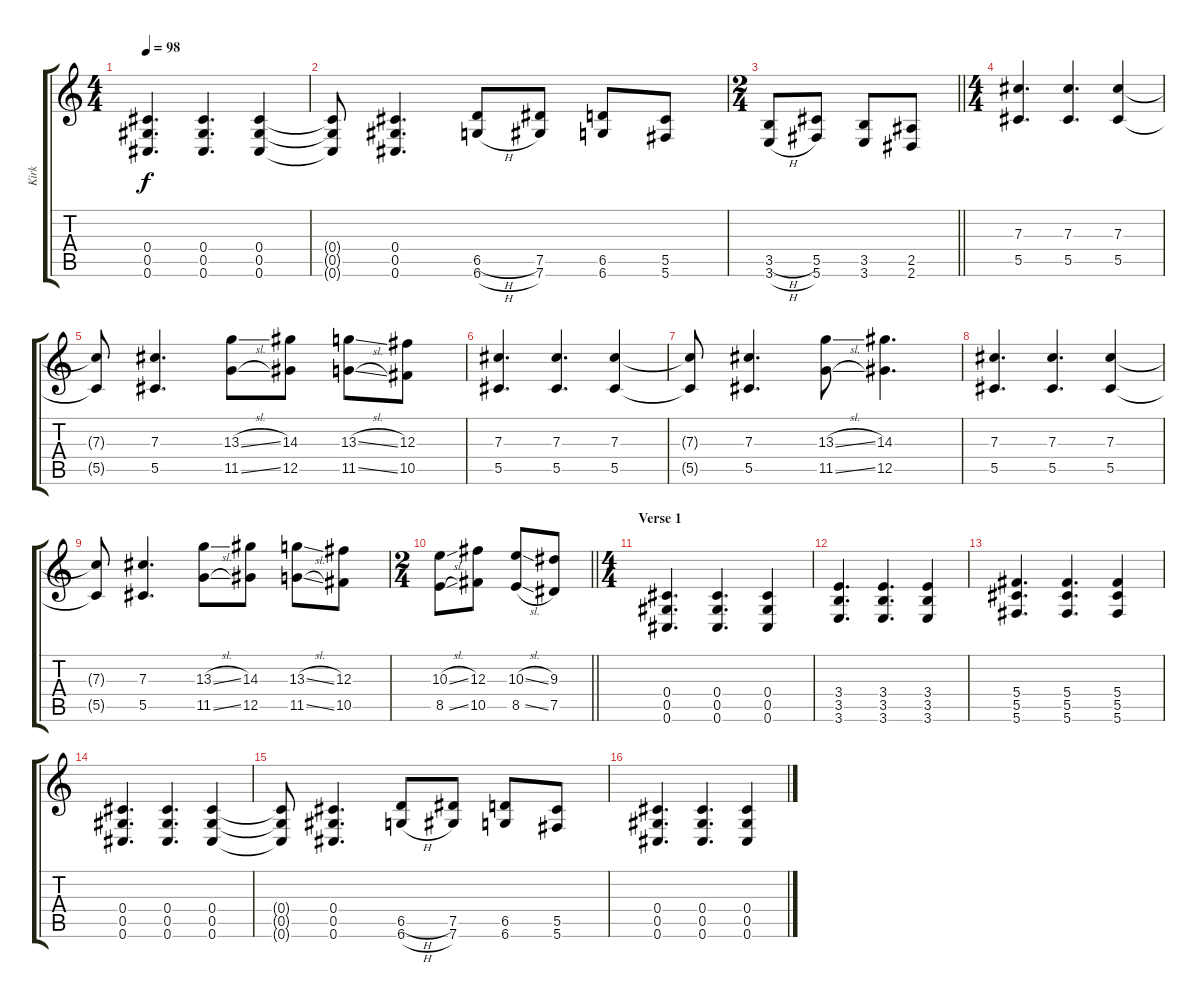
\track ("Kirk" "Kirk") {instrument distortionguitar}
\staff {score tabs}
\tuning (Eb4 Bb3 Gb3 Db3 Ab2 Db2) {hide}
\ts (4 4)
\tempo 98
\clef g2
\ks c
(0.4 0.5 0.6).4{d dy f} (0.4 0.5 0.6).4{d} (0.4 0.5 0.6).4 |
(0.4{t} 0.5{t} 0.6{t}).8 (0.4 0.5 0.6).4{d} (6.5{h} 6.6{h}).8 (7.5 7.6).8 (6.5 6.6).8 (5.5 5.6).8 |
\ts (2 4)
\barLineRight lightlight
(3.5{h} 3.6{h}).8 (5.5 5.6).8 (3.5 3.6).8 (2.5 2.6).8 |
\ts (4 4)
\section ("" "")
(7.3 5.5).4{d} (7.3 5.5).4{d} (7.3 5.5).4 |
(7.3{t} 5.5{t}).8 (7.3 5.5).4{d} (13.3{sl} 11.5{sl}).8 (14.3 12.5).8 (13.3{sl} 11.5{sl}).8 (12.3 10.5).8 |
(7.3 5.5).4{d} (7.3 5.5).4{d} (7.3 5.5).4 |
(7.3{t} 5.5{t}).8 (7.3 5.5).4{d} (13.3{sl} 11.5{sl}).8 (14.3 12.5).4{d} |
(7.3 5.5).4{d} (7.3 5.5).4{d} (7.3 5.5).4 |
(7.3{t} 5.5{t}).8 (7.3 5.5).4{d} (13.3{sl} 11.5{sl}).8 (14.3 12.5).8 (13.3{sl} 11.5{sl}).8 (12.3 10.5).8 |
\ts (2 4)
\barLineRight lightlight
(10.3{sl} 8.5{sl}).8 (12.3 10.5).8 (10.3{sl} 8.5{sl}).8 (9.3 7.5).8 |
\ts (4 4)
\section ("" "Verse 1")
(0.4 0.5 0.6).4{d} (0.4 0.5 0.6).4{d} (0.4 0.5 0.6).4 |
(3.4 3.5 3.6).4{d} (3.4 3.5 3.6).4{d} (3.4 3.5 3.6).4 |
(5.4 5.5 5.6).4{d} (5.4 5.5 5.6).4{d} (5.4 5.5 5.6).4 |
(0.4 0.5 0.6).4{d} (0.4 0.5 0.6).4{d} (0.4 0.5 0.6).4 |
(0.4{t} 0.5{t} 0.6{t}).8 (0.4 0.5 0.6).4{d} (6.5{h} 6.6{h}).8 (7.5 7.6).8 (6.5 6.6).8 (5.5 5.6).8 |
(0.4 0.5 0.6).4{d} (0.4 0.5 0.6).4{d} (0.4 0.5 0.6).4
